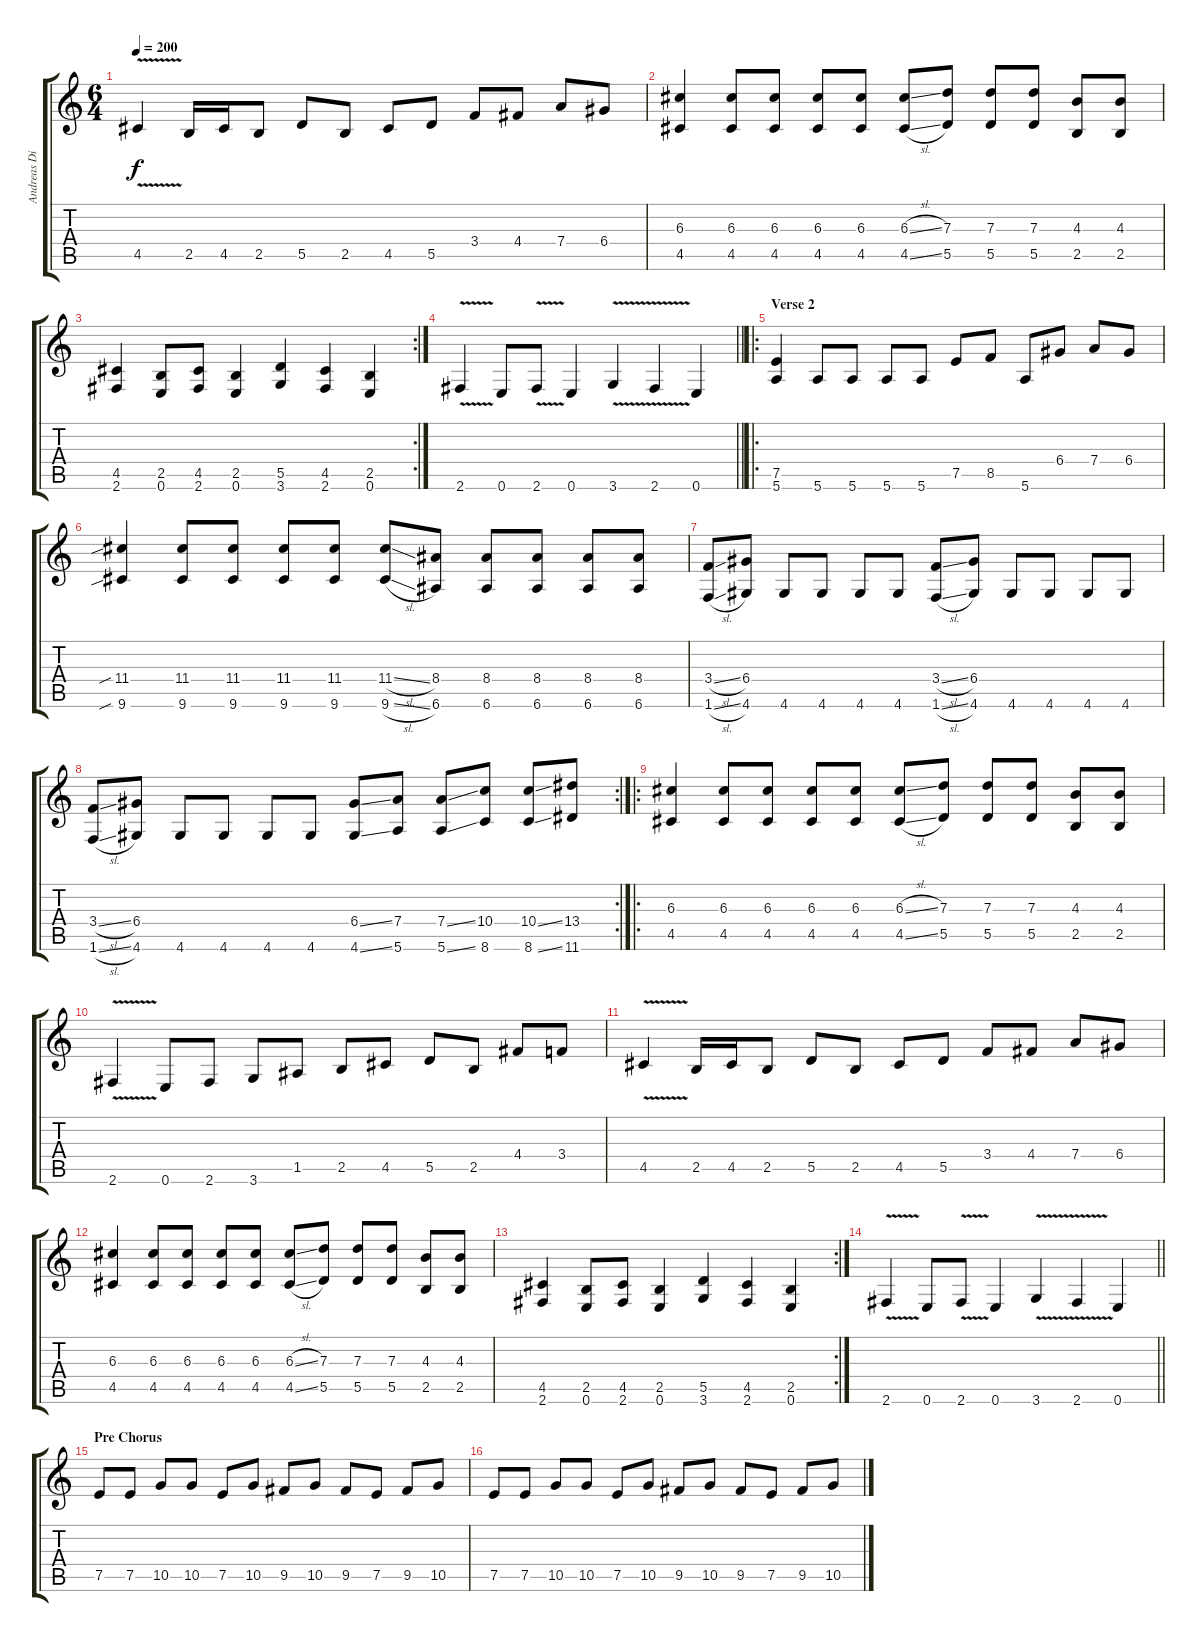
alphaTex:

\track ("Andreas Dist" "Andreas Di") {instrument distortionguitar}
\staff {score tabs}
\tuning (E4 B3 G3 D3 A2 E2) {hide}
\ts (6 4)
\tempo 200
\clef g2
\ks c
4.5{v}.4{dy f} 2.5.16 4.5.16 2.5.8 5.5.8 2.5.8 4.5.8 5.5.8 3.4.8 4.4.8 7.4.8 6.4.8 |
(6.3 4.5).4 (6.3 4.5).8 (6.3 4.5).8 (6.3 4.5).8 (6.3 4.5).8 (6.3{sl} 4.5{sl}).8 (7.3 5.5).8 (7.3 5.5).8 (7.3 5.5).8 (4.3 2.5).8 (4.3 2.5).8 |
\rc 2
(4.5 2.6).4 (2.5 0.6).8 (4.5 2.6).8 (2.5 0.6).4 (5.5 3.6).4 (4.5 2.6).4 (2.5 0.6).4 |
\barLineRight lightlight
2.6{v}.4 0.6.8 2.6{v}.8 0.6.4 3.6{v}.4 2.6{v}.4 0.6.4 |
\ro
\section ("" "Verse 2")
(7.5 5.6).4 5.6.8 5.6.8 5.6.8 5.6.8 7.5.8 8.5.8 5.6.8 6.4.8 7.4.8 6.4.8 |
(11.4{sib} 9.6{sib}).4 (11.4 9.6).8 (11.4 9.6).8 (11.4 9.6).8 (11.4 9.6).8 (11.4{sl} 9.6{sl}).8 (8.4 6.6).8 (8.4 6.6).8 (8.4 6.6).8 (8.4 6.6).8 (8.4 6.6).8 |
(3.4{sl} 1.6{sl}).8 (6.4 4.6).8 4.6.8 4.6.8 4.6.8 4.6.8 (3.4{sl} 1.6{sl}).8 (6.4 4.6).8 4.6.8 4.6.8 4.6.8 4.6.8 |
\rc 2
(3.4{sl} 1.6{sl}).8 (6.4 4.6).8 4.6.8 4.6.8 4.6.8 4.6.8 (6.4{ss} 4.6{ss}).8 (7.4 5.6).8 (7.4{ss} 5.6{ss}).8 (10.4 8.6).8 (10.4{ss} 8.6{ss}).8 (13.4 11.6).8 |
\ro
(6.3 4.5).4 (6.3 4.5).8 (6.3 4.5).8 (6.3 4.5).8 (6.3 4.5).8 (6.3{sl} 4.5{sl}).8 (7.3 5.5).8 (7.3 5.5).8 (7.3 5.5).8 (4.3 2.5).8 (4.3 2.5).8 |
2.6{v}.4 0.6.8 2.6.8 3.6.8 1.5.8 2.5.8 4.5.8 5.5.8 2.5.8 4.4.8 3.4.8 |
4.5{v}.4 2.5.16 4.5.16 2.5.8 5.5.8 2.5.8 4.5.8 5.5.8 3.4.8 4.4.8 7.4.8 6.4.8 |
(6.3 4.5).4 (6.3 4.5).8 (6.3 4.5).8 (6.3 4.5).8 (6.3 4.5).8 (6.3{sl} 4.5{sl}).8 (7.3 5.5).8 (7.3 5.5).8 (7.3 5.5).8 (4.3 2.5).8 (4.3 2.5).8 |
\rc 2
(4.5 2.6).4 (2.5 0.6).8 (4.5 2.6).8 (2.5 0.6).4 (5.5 3.6).4 (4.5 2.6).4 (2.5 0.6).4 |
\barLineRight lightlight
2.6{v}.4 0.6.8 2.6{v}.8 0.6.4 3.6{v}.4 2.6{v}.4 0.6.4 |
\section ("" "Pre Chorus")
7.5.8 7.5.8 10.5.8 10.5.8 7.5.8 10.5.8 9.5.8 10.5.8 9.5.8 7.5.8 9.5.8 10.5.8 |
7.5.8 7.5.8 10.5.8 10.5.8 7.5.8 10.5.8 9.5.8 10.5.8 9.5.8 7.5.8 9.5.8 10.5.8
